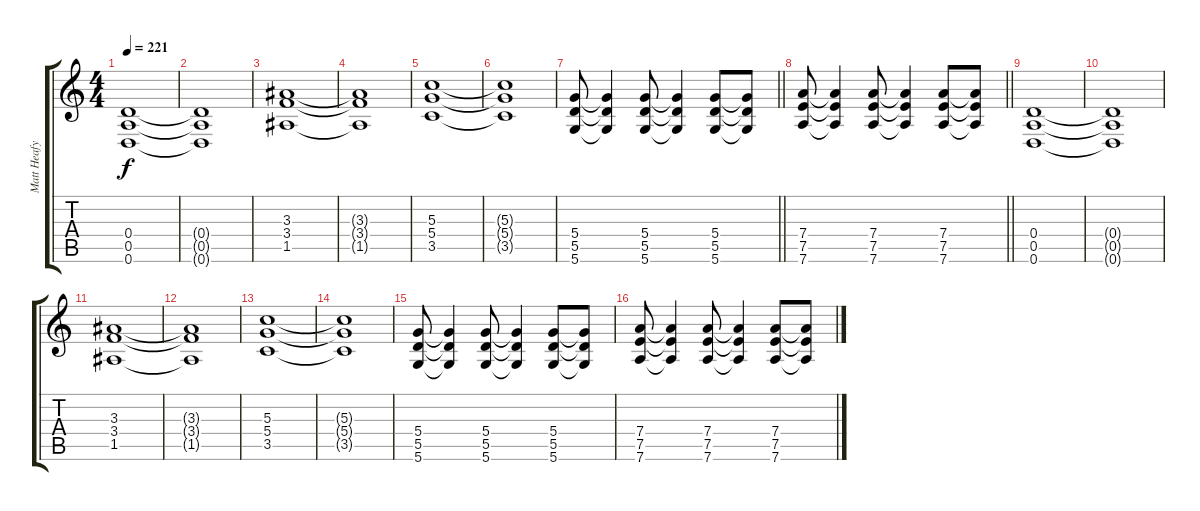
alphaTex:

\track ("Matt Heafy" "Matt Heafy") {instrument distortionguitar}
\staff {score tabs}
\tuning (E4 B3 G3 D3 A2 D2) {hide}
\ts (4 4)
\tempo 221
\clef g2
\ks c
(0.4 0.5 0.6).1{dy f} |
(0.4{t} 0.5{t} 0.6{t}).1 |
(3.3 3.4 1.5).1 |
(3.3{t} 3.4{t} 1.5{t}).1 |
(5.3 5.4 3.5).1 |
(5.3{t} 5.4{t} 3.5{t}).1 |
\barLineRight lightlight
(5.4 5.5 5.6).8 (5.4{t} 5.5{t} 5.6{t}).4 (5.4 5.5 5.6).8 (5.4{t} 5.5{t} 5.6{t}).4 (5.4 5.5 5.6).8 (5.4{t} 5.5{t} 5.6{t}).8 |
\barLineRight lightlight
(7.4 7.5 7.6).8 (7.4{t} 7.5{t} 7.6{t}).4 (7.4 7.5 7.6).8 (7.4{t} 7.5{t} 7.6{t}).4 (7.4 7.5 7.6).8 (7.4{t} 7.5{t} 7.6{t}).8 |
(0.4 0.5 0.6).1{balance 8} |
(0.4{t} 0.5{t} 0.6{t}).1 |
(3.3 3.4 1.5).1 |
(3.3{t} 3.4{t} 1.5{t}).1 |
(5.3 5.4 3.5).1 |
(5.3{t} 5.4{t} 3.5{t}).1 |
(5.4 5.5 5.6).8 (5.4{t} 5.5{t} 5.6{t}).4 (5.4 5.5 5.6).8 (5.4{t} 5.5{t} 5.6{t}).4 (5.4 5.5 5.6).8 (5.4{t} 5.5{t} 5.6{t}).8 |
(7.4 7.5 7.6).8 (7.4{t} 7.5{t} 7.6{t}).4 (7.4 7.5 7.6).8 (7.4{t} 7.5{t} 7.6{t}).4 (7.4 7.5 7.6).8 (7.4{t} 7.5{t} 7.6{t}).8
